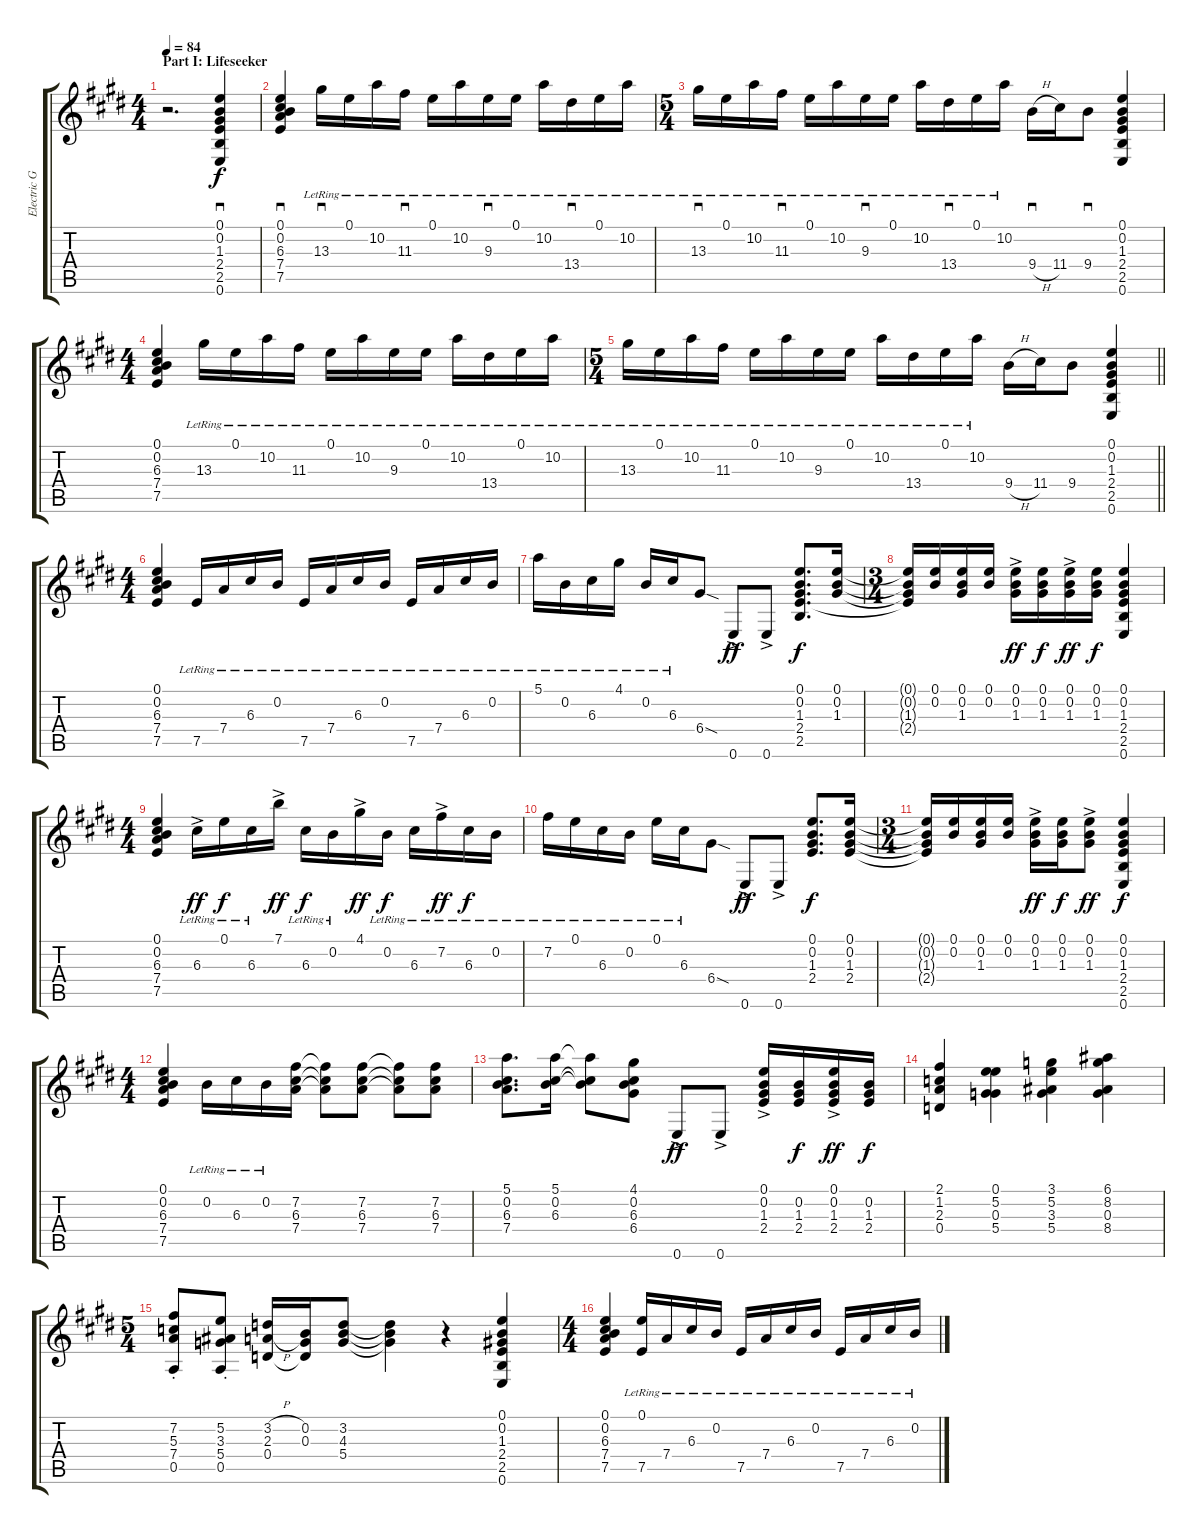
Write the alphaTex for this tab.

\track ("Electric Guitar - Rhythm" "Electric G") {instrument overdrivenguitar}
\staff {score tabs}
\tuning (E4 B3 G3 D3 A2 E2) {hide}
\ts (4 4)
\section ("" "Part I: Lifeseeker")
\tempo 84
\clef g2
\ks e
r.2{d dy f instrument overdrivenguitar} (0.1 0.2 1.3 2.4 2.5 0.6).4{sd} |
\ks c#minor
(0.1 0.2 6.3 7.4 7.5).4{sd} 13.3{lr}.16{sd} 0.1{lr}.16 10.2{lr}.16 11.3{lr}.16{sd} 0.1{lr}.16 10.2{lr}.16 9.3{lr}.16{sd} 0.1{lr}.16 10.2{lr}.16 13.4{lr}.16{sd} 0.1{lr}.16 10.2{lr}.16 |
\ts (5 4)
13.3{lr}.16{sd} 0.1{lr}.16 10.2{lr}.16 11.3{lr}.16{sd} 0.1{lr}.16 10.2{lr}.16 9.3{lr}.16{sd} 0.1{lr}.16 10.2{lr}.16 13.4{lr}.16{sd} 0.1{lr}.16 10.2{lr}.16 9.4{h}.16{sd} 11.4.16 9.4.8{sd} (0.1 0.2 1.3 2.4 2.5 0.6).4 |
\ts (4 4)
\ks e
(0.1 0.2 6.3 7.4 7.5).4 13.3{lr}.16 0.1{lr}.16 10.2{lr}.16 11.3{lr}.16 0.1{lr}.16 10.2{lr}.16 9.3{lr}.16 0.1{lr}.16 10.2{lr}.16 13.4{lr}.16 0.1{lr}.16 10.2{lr}.16 |
\ts (5 4)
\barLineRight lightlight
\ks c#minor
13.3{lr}.16 0.1{lr}.16 10.2{lr}.16 11.3{lr}.16 0.1{lr}.16 10.2{lr}.16 9.3{lr}.16 0.1{lr}.16 10.2{lr}.16 13.4{lr}.16 0.1{lr}.16 10.2{lr}.16 9.4{h}.16 11.4.16 9.4.8 (0.1 0.2 1.3 2.4 2.5 0.6).4 |
\ts (4 4)
\ks e
(0.1 0.2 6.3 7.4 7.5).4 7.5{lr}.16 7.4{lr}.16 6.3{lr}.16 0.2{lr}.16 7.5{lr}.16 7.4{lr}.16 6.3{lr}.16 0.2{lr}.16 7.5{lr}.16 7.4{lr}.16 6.3{lr}.16 0.2{lr}.16 |
\ks c#minor
5.1{lr}.16 0.2{lr}.16 6.3{lr}.16 4.1{lr}.16 0.2{lr}.16 6.3{lr}.16 6.4{sod}.8 0.6{ac}.8{dy ff} 0.6{ac}.8 (0.1 0.2 1.3 2.4 2.5).8{d dy f} (0.1 0.2 1.3).16 |
\ts (3 4)
\ks e
(0.1{t} 0.2{t} 1.3{t} 2.4{t}).16 (0.1 0.2).16 (0.1 0.2 1.3).16 (0.1 0.2).16 (0.1{ac} 0.2{ac} 1.3{ac}).16{dy ff} (0.1 0.2 1.3).16{dy f} (0.1{ac} 0.2{ac} 1.3{ac}).16{dy ff} (0.1 0.2 1.3).16{dy f} (0.1 0.2 1.3 2.4 2.5 0.6).4 |
\ts (4 4)
\ks c#minor
(0.1 0.2 6.3 7.4 7.5).4 6.3{ac lr}.16{dy ff} 0.1{lr}.16{dy f} 6.3{lr}.16 7.1{ac}.16{dy ff} 6.3{lr}.16{dy f} 0.2{lr}.16 4.1{ac}.16{dy ff} 0.2{lr}.16{dy f} 6.3{lr}.16 7.2{ac lr}.16{dy ff} 6.3{lr}.16{dy f} 0.2{lr}.16 |
\ks e
7.2{lr}.16 0.1{lr}.16 6.3{lr}.16 0.2{lr}.16 0.1{lr}.16 6.3{lr}.16 6.4{sod}.8 0.6{ac}.8{dy ff} 0.6{ac}.8 (0.1 0.2 1.3 2.4).8{d dy f} (0.1 0.2 1.3 2.4).16 |
\ts (3 4)
\ks c#minor
(0.1{t} 0.2{t} 1.3{t} 2.4{t}).16 (0.1 0.2).16 (0.1 0.2 1.3).16 (0.1 0.2).16 (0.1{ac} 0.2{ac} 1.3{ac}).16{dy ff} (0.1 0.2 1.3).16{dy f} (0.1{ac} 0.2{ac} 1.3{ac}).8{dy ff} (0.1 0.2 1.3 2.4 2.5 0.6).4{dy f} |
\ts (4 4)
\ks e
(0.1 0.2 6.3 7.4 7.5).4 0.2{lr}.16 6.3{lr}.16 0.2{lr}.16 (7.2 6.3 7.4).16 (7.2{t} 6.3{t} 7.4{t}).8 (7.2 6.3 7.4).8 (7.2{t} 6.3{t} 7.4{t}).8 (7.2 6.3 7.4).8 |
\ks c#minor
(5.1 0.2 6.3 7.4).8{d} (5.1 0.2 6.3).16 (5.1{t} 0.2{t} 6.3{t}).8 (4.1 0.2 6.3 6.4).8 0.6{ac}.8{dy ff} 0.6{ac}.8 (0.1{ac} 0.2{ac} 1.3{ac} 2.4{ac}).16 (0.2 1.3 2.4).16{dy f} (0.1{ac} 0.2{ac} 1.3{ac} 2.4{ac}).16{dy ff} (0.2 1.3 2.4).16{dy f} |
\ks e
(2.1 1.2 2.3 0.4).4 (0.1 5.2 0.3 5.4).4 (3.1 5.2 3.3 5.4).4 (6.1 8.2 0.3 8.4).4 |
\ts (5 4)
\ks c#minor
(7.2{st} 5.3{st} 7.4{st} 0.5{st}).8 (5.2{st} 3.3{st} 5.4{st} 0.5{st}).8 (3.2{h} 2.3{h} 0.4).16 (0.2 0.3 0.4{t}).16 (3.2 4.3 5.4).8 (3.2{t} 4.3{t} 5.4{t}).4 r.4 (0.1 0.2 1.3 2.4 2.5 0.6).4 |
\ts (4 4)
\ks e
(0.1 0.2 6.3 7.4 7.5).4 (0.1{lr} 7.5{lr}).16 7.4{lr}.16 6.3{lr}.16 0.2{lr}.16 7.5{lr}.16 7.4{lr}.16 6.3{lr}.16 0.2{lr}.16 7.5{lr}.16 7.4{lr}.16 6.3{lr}.16 0.2{lr}.16
